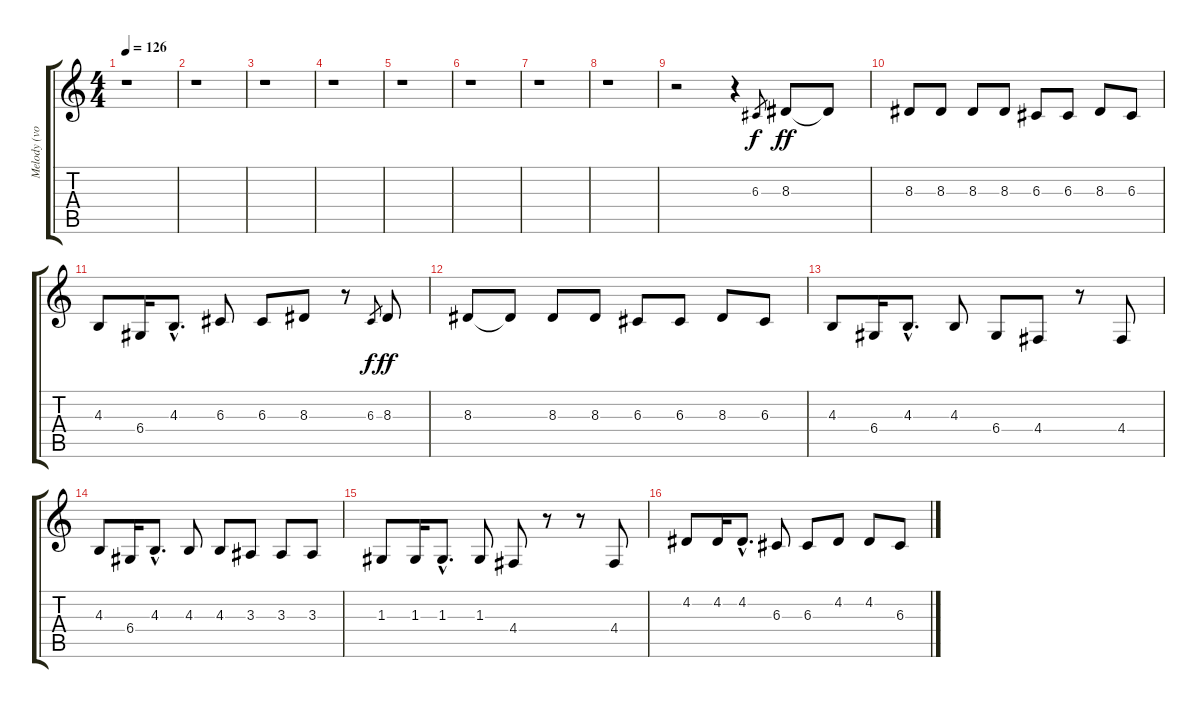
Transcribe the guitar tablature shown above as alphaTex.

\track ("Melody (vocal)" "Melody (vo") {instrument tenorsax}
\staff {score tabs}
\tuning (E4 B3 G3 D3 A2 E2) {hide}
\ts (4 4)
\tempo 126
\clef g2
\ks c
r.1{dy f instrument tenorsax} |
r.1 |
r.1 |
r.1 |
r.1 |
r.1 |
r.1 |
r.1 |
r.2 r.4 6.3.8{gr} 8.3.8{dy ff} 8.3{t}.8 |
8.3.8 8.3.8 8.3.8 8.3.8 6.3.8 6.3.8 8.3.8 6.3.8 |
4.3.8 6.4.16 4.3{hac}.8{d} 6.3.8 6.3.8 8.3.8 r.8 6.3.8{gr dy f} 8.3.8{dy ff} |
8.3.8 8.3{t}.8 8.3.8 8.3.8 6.3.8 6.3.8 8.3.8 6.3.8 |
4.3.8 6.4.16 4.3{hac}.8{d} 4.3.8 6.4.8 4.4.8 r.8 4.4.8 |
4.3.8 6.4.16 4.3{hac}.8{d} 4.3.8 4.3.8 3.3.8 3.3.8 3.3.8 |
1.3.8 1.3.16 1.3{hac}.8{d} 1.3.8 4.4.8 r.8 r.8 4.4.8 |
4.2.8 4.2.16 4.2{hac}.8{d} 6.3.8 6.3.8 4.2.8 4.2.8 6.3.8
